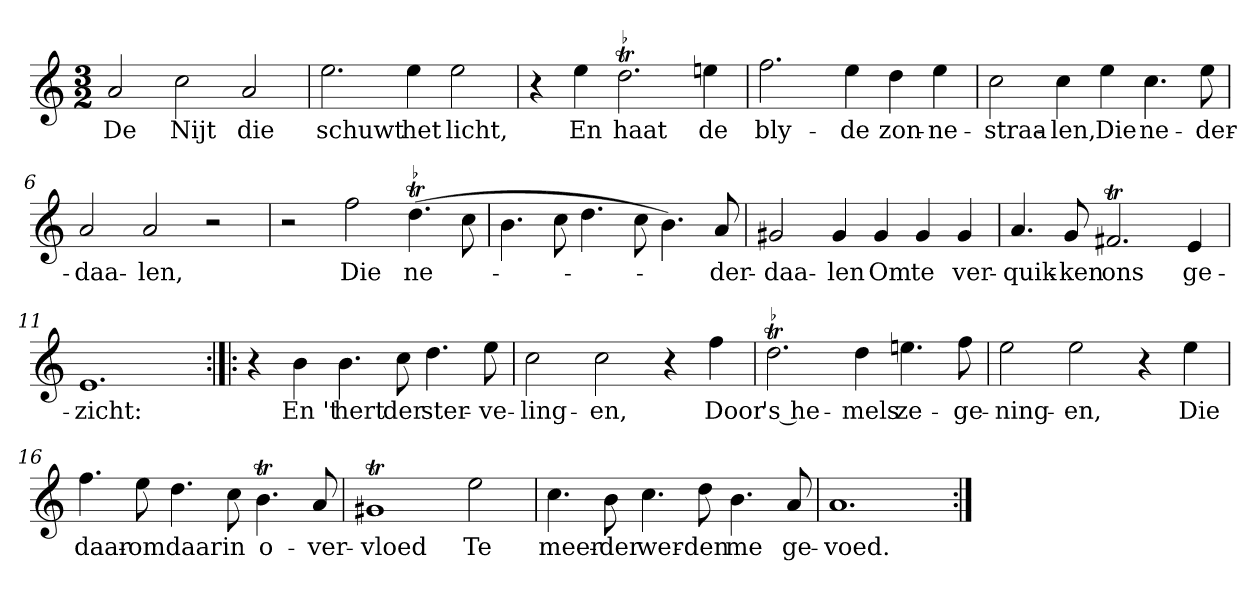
**kern	**text
*part1	*part1
*staff1	*staff1
*clefG2	*
*k[]	*
*a:	*
*M3/2	*
*MM120	*
=1	=1
2a	De
2cc	Nijt
2a	die
=2	=2
2.ee	schuwt
4ee	het
2ee	licht,
=3	=3
4r	.
4ee	En
!LO:TR:acc=-	!
2.ddt	haat
4een	de
=4	=4
2.ff	bly-
4ee	-de
4dd	zon-
4ee	-ne-
=5	=5
2cc	-straa-
4cc	-len,
4ee	Die
4.cc	ne-
8ee	-der-
=6	=6
2a	-daa-
2a	-len,
2r	.
=7	=7
2r	.
2ff	Die
!LO:TR:acc=-	!
(4.ddt	ne-
8cc	.
=8	=8
4.b	.
8cc	.
4.dd	.
8cc	.
4.b)	.
8a	-der-
=9	=9
2g#X	-daa-
4g#	-len
4g#	Om
4g#	te
4g#	ver-
=10	=10
4.a	-quik-
8g	-ken
2.f#Xt	ons
4e	ge-
=11	=11
1.e	-zicht:
=12:|!|:	=12:|!|:
4r	.
4b	En 't
4.b	hert
8cc	der
4.dd	ster-
8ee	-ve-
=13	=13
2cc	-ling-
2cc	-en,
4r	.
4ff	Door
=14	=14
!LO:TR:acc=-	!
2.ddt	's he-
4dd	-mels
4.een	ze-
8ff	-ge-
=15	=15
2ee	-ning-
2ee	-en,
4r	.
4ee	Die
=16	=16
4.ff	daar-
8ee	-om
4.dd	daar
8cc	in
4.bt	o-
8a	-ver-
=17	=17
1g#Xt	-vloed
2ee	Te
=18	=18
4.cc	meer-
8b	-der
4.cc	wer-
8dd	-den
4.b	me
8a	ge-
=19	=19
1.a	-voed.
=:|!	=:|!
*-	*-
